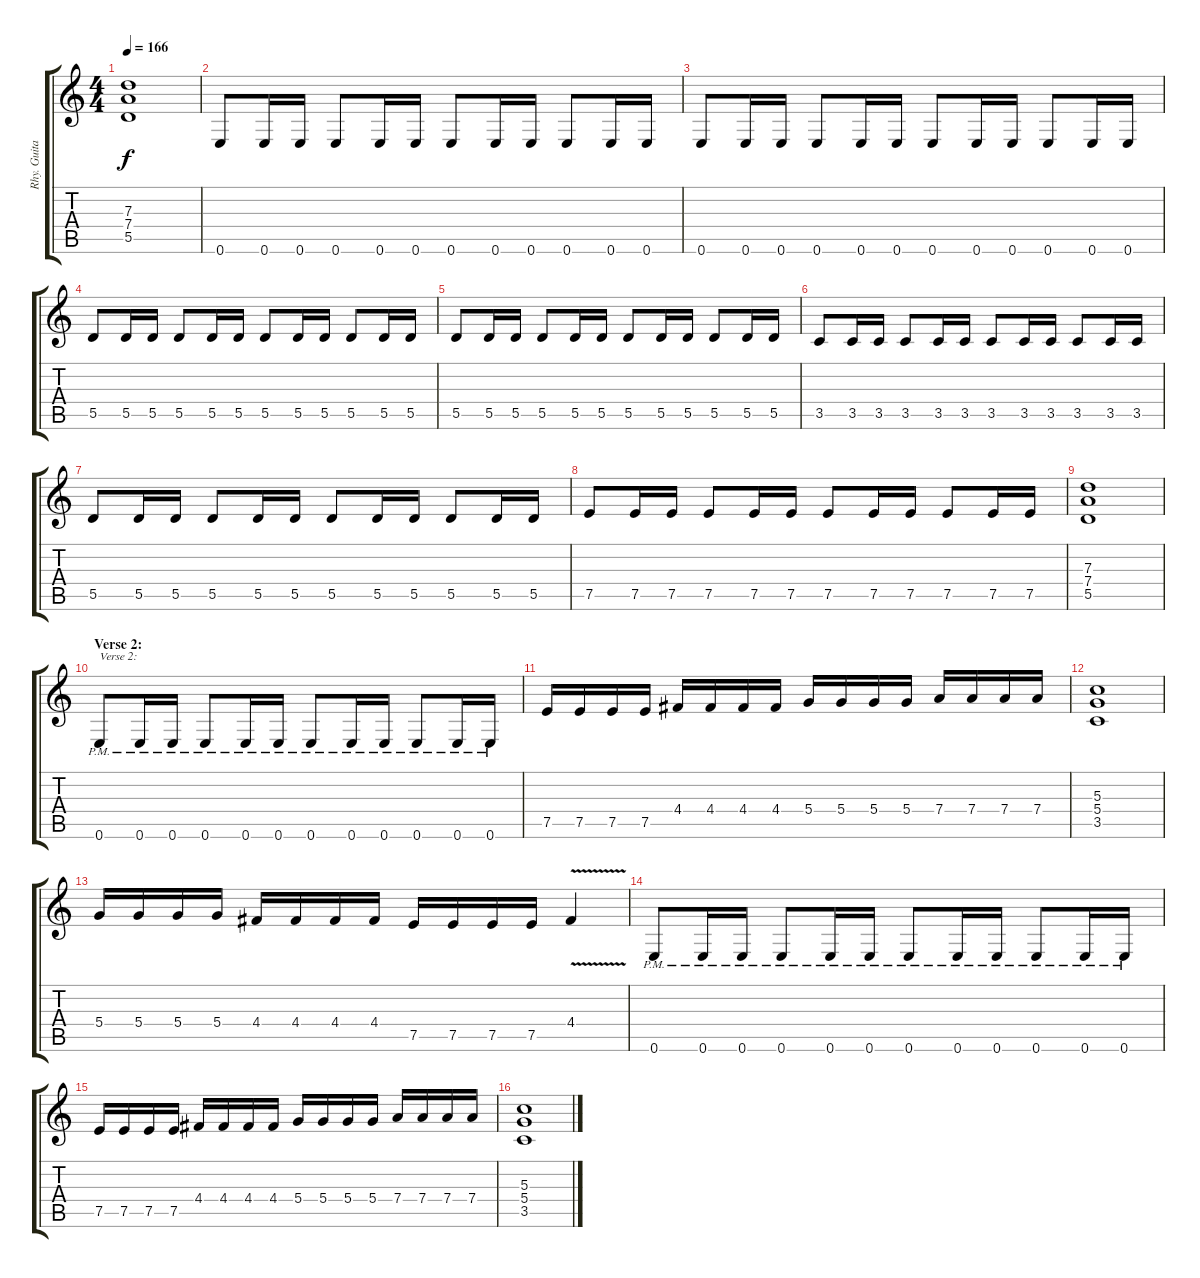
\track ("Rhy. Guitar I" "Rhy. Guita") {instrument distortionguitar}
\staff {score tabs}
\tuning (E4 B3 G3 D3 A2 E2) {hide}
\ts (4 4)
\tempo 166
\clef g2
\ks c
(7.3 7.4 5.5).1{dy f} |
0.6.8 0.6.16 0.6.16 0.6.8 0.6.16 0.6.16 0.6.8 0.6.16 0.6.16 0.6.8 0.6.16 0.6.16 |
0.6.8 0.6.16 0.6.16 0.6.8 0.6.16 0.6.16 0.6.8 0.6.16 0.6.16 0.6.8 0.6.16 0.6.16 |
5.5.8 5.5.16 5.5.16 5.5.8 5.5.16 5.5.16 5.5.8 5.5.16 5.5.16 5.5.8 5.5.16 5.5.16 |
5.5.8 5.5.16 5.5.16 5.5.8 5.5.16 5.5.16 5.5.8 5.5.16 5.5.16 5.5.8 5.5.16 5.5.16 |
3.5.8 3.5.16 3.5.16 3.5.8 3.5.16 3.5.16 3.5.8 3.5.16 3.5.16 3.5.8 3.5.16 3.5.16 |
5.5.8 5.5.16 5.5.16 5.5.8 5.5.16 5.5.16 5.5.8 5.5.16 5.5.16 5.5.8 5.5.16 5.5.16 |
7.5.8 7.5.16 7.5.16 7.5.8 7.5.16 7.5.16 7.5.8 7.5.16 7.5.16 7.5.8 7.5.16 7.5.16 |
(7.3 7.4 5.5).1 |
\section ("" "Verse 2:")
0.6{pm}.8{txt "Verse 2:"} 0.6{pm}.16 0.6{pm}.16 0.6{pm}.8 0.6{pm}.16 0.6{pm}.16 0.6{pm}.8 0.6{pm}.16 0.6{pm}.16 0.6{pm}.8 0.6{pm}.16 0.6{pm}.16 |
7.5.16 7.5.16 7.5.16 7.5.16 4.4.16 4.4.16 4.4.16 4.4.16 5.4.16 5.4.16 5.4.16 5.4.16 7.4.16 7.4.16 7.4.16 7.4.16 |
(5.3 5.4 3.5).1 |
5.4.16 5.4.16 5.4.16 5.4.16 4.4.16 4.4.16 4.4.16 4.4.16 7.5.16 7.5.16 7.5.16 7.5.16 4.4{v}.4 |
0.6{pm}.8 0.6{pm}.16 0.6{pm}.16 0.6{pm}.8 0.6{pm}.16 0.6{pm}.16 0.6{pm}.8 0.6{pm}.16 0.6{pm}.16 0.6{pm}.8 0.6{pm}.16 0.6{pm}.16 |
7.5.16 7.5.16 7.5.16 7.5.16 4.4.16 4.4.16 4.4.16 4.4.16 5.4.16 5.4.16 5.4.16 5.4.16 7.4.16 7.4.16 7.4.16 7.4.16 |
(5.3 5.4 3.5).1
